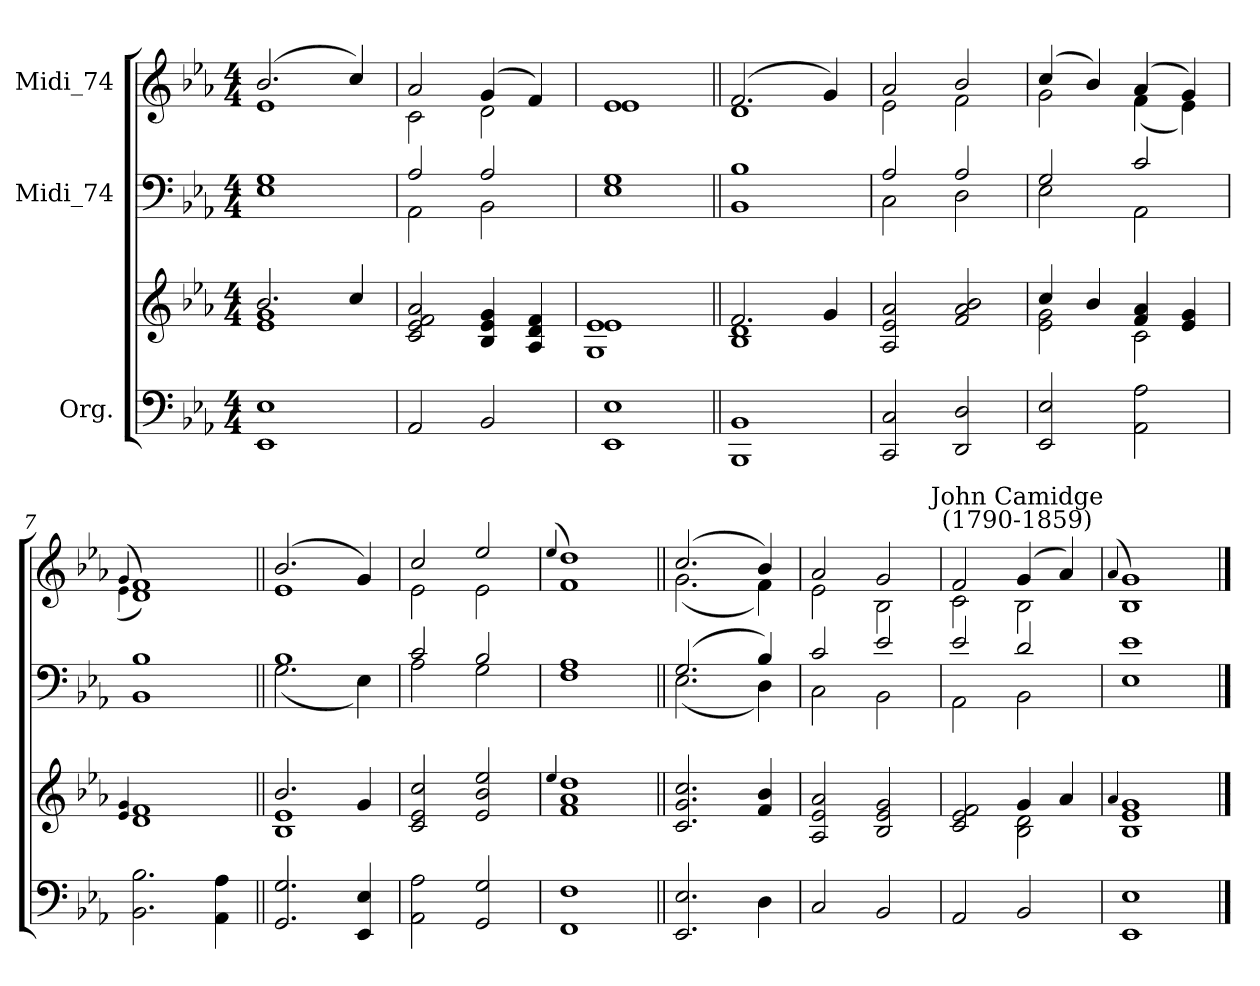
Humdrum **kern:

**kern	**kern	**kern	**kern
*part3	*part3	*part2	*part1
*staff4	*staff3	*staff2	*staff1
*I"Org.	*	*I"Midi_74	*I"Midi_74
*clefF4	*clefG2	*clefF4	*clefG2
*k[b-e-a-]	*k[b-e-a-]	*k[b-e-a-]	*k[b-e-a-]
*E-:	*E-:	*E-:	*E-:
*M4/4	*M4/4	*M4/4	*M4/4
=1	=1	=1	=1
*	*^	*^	*^
1EE- 1E-	2.b-/	1e-\ 1g\	1G/	1E-\	(>2.b-/	1e-\
.	4cc/	.	.	.	4cc/)	.
=2	=2	=2	=2	=2	=2	=2
2AA-	2c/ 2e-/ 2f/ 2a-/	1ryy	2A-/	2AA-\	2a-/	2c\
2BB-	4B-/ 4e-/ 4g/	.	2A-/	2BB-\	(>4g/	2d\
.	4A-/ 4d/ 4f/	.	.	.	4f/)	.
=3	=3	=3	=3	=3	=3	=3
1EE- 1E-	1e-/	1G\ 1e-\	1G/	1E-\	1e-/	1e-\
=4||	=4||	=4||	=4||	=4||	=4||	=4||
1BBB- 1BB-	2.f/	1B-\ 1d\	1B-/	1BB-\	(>2.f/	1d\
.	4g/	.	.	.	4g/)	.
=5	=5	=5	=5	=5	=5	=5
2CC 2C	2A-/ 2e-/ 2a-/	1ryy	2A-/	2C\	2a-/	2e-\
2DD 2D	2f/ 2a-/ 2b-/	.	2A-/	2D\	2b-/	2f\
=6	=6	=6	=6	=6	=6	=6
2EE- 2E-	4cc/	2e-\ 2g\	2G/	2E-\	(>4cc/	2g\
.	4b-/	.	.	.	4b-/)	.
2AA- 2A-	4f/ 4a-/	2c\	2c/	2AA-\	(>4a-/	(<4f\
.	4e-/ 4g/	.	.	.	4g/)	4e-\)
=7	=7	=7	=7	=7	=7	=7
.	4qqe-/ 4qqg/	.	.	.	(>4qqg/	(<4qqe-\
2.BB- 2.B-	1f/	1d\	1B-/	1BB-\	1f/)	1d\)
4AA- 4A-	.	.	.	.	.	.
=8||	=8||	=8||	=8||	=8||	=8||	=8||
2.GG 2.G	2.b-/	1B-\ 1e-\	1B-/	(<2.G\	(>2.b-/	1e-\
4EE- 4E-	4g/	.	.	4E-\)	4g/)	.
=9	=9	=9	=9	=9	=9	=9
2AA- 2A-	2c/ 2e-/ 2cc/	1ryy	2c/	2A-\	2cc/	2e-\
2GG 2G	2e-/ 2b-/ 2ee-/	.	2B-/	2G\	2ee-/	2e-\
=10	=10	=10	=10	=10	=10	=10
.	4qqee-/	.	.	.	(>4qqee-/	.
1FF 1F	1a-/ 1dd/	1f\	1A-/	1F\	1dd/)	1f\
=11||	=11||	=11||	=11||	=11||	=11||	=11||
2.EE- 2.E-	2.c/ 2.g/ 2.cc/	1ryy	(>2.G/	(<2.E-\	(>2.cc/	(<2.g\
4D	4f/ 4b-/	.	4B-/)	4D\)	4b-/)	4f\)
=12	=12	=12	=12	=12	=12	=12
2C	2A-/ 2e-/ 2a-/	1ryy	2c/	2C\	2a-/	2e-\
2BB-	2B-/ 2e-/ 2g/	.	2e-/	2BB-\	2g/	2B-\
=13	=13	=13	=13	=13	=13	=13
2AA-	2c/ 2e-/ 2f/	2ryy	2e-/	2AA-\	2f/	2c\
!	!	!	!	!	!LO:TX:a:cj:t=John Camidge\n(1790-1859)	!
2BB-	4g/	2B-\ 2d\	2d/	2BB-\	(>4g/	2B-\
.	4a-/	.	.	.	4a-/)	.
=14	=14	=14	=14	=14	=14	=14
.	4qqa-/	.	.	.	(>4qqa-/	.
1EE- 1E-	1g/	1B-\ 1e-\	1e-/	1E-\	1g/)	1B-\
*	*v	*v	*	*	*v	*v
*	*	*v	*v	*
==	==	==	==
*-	*-	*-	*-
